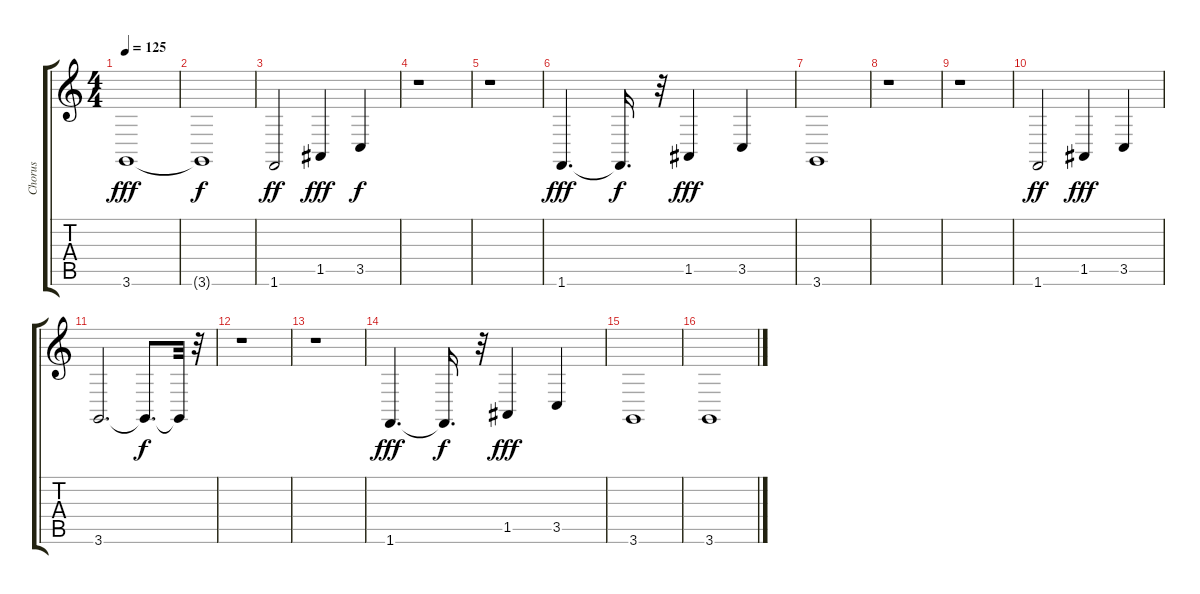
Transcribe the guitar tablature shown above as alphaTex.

\track ("Chorus" "Chorus") {instrument lead3calliope}
\staff {score tabs}
\tuning (E4 B3 G3 D3 A2 E2) {hide}
\ts (4 4)
\tempo 125
\clef g2
\ks c
3.6.1{dy fff} |
3.6{t}.1{dy f} |
1.6.2{dy ff} 1.5.4{dy fff} 3.5.4{dy f} |
r.1 |
r.1 |
1.6.4{d dy fff} 1.6{t}.16{d dy f} r.32 1.5.4{dy fff} 3.5.4 |
3.6.1 |
r.1 |
r.1 |
1.6.2{dy ff} 1.5.4{dy fff} 3.5.4 |
3.6.2{d} 3.6{t}.8{d dy f} 3.6{t}.32 r.32 |
r.1 |
r.1 |
1.6.4{d dy fff} 1.6{t}.16{d dy f} r.32 1.5.4{dy fff} 3.5.4 |
3.6.1 |
3.6.1
